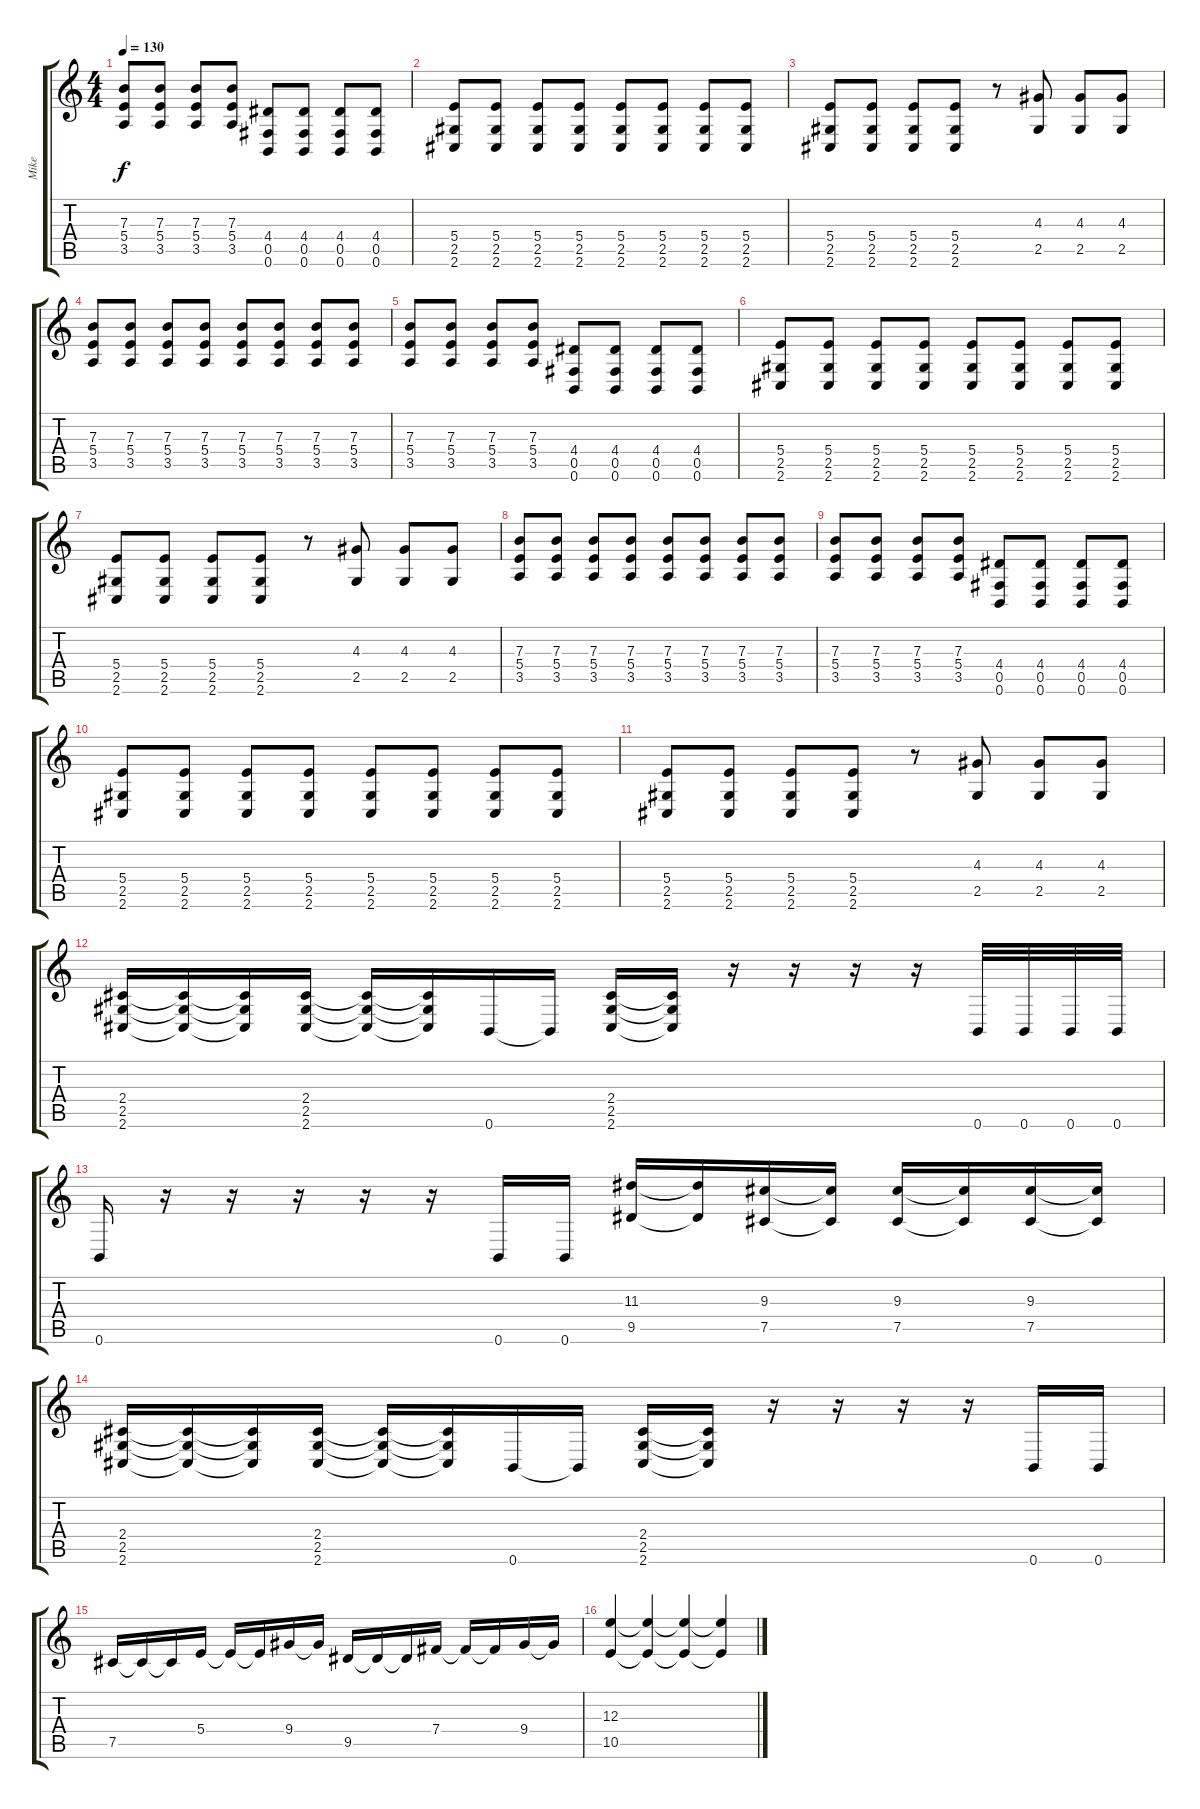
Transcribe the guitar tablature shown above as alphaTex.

\track ("Mike" "Mike") {instrument distortionguitar}
\staff {score tabs}
\tuning (Db4 Ab3 E3 B2 Gb2 B1) {hide}
\ts (4 4)
\tempo 130
\clef g2
\ks c
(7.3 5.4 3.5).8{dy f} (7.3 5.4 3.5).8 (7.3 5.4 3.5).8 (7.3 5.4 3.5).8 (4.4 0.5 0.6).8 (4.4 0.5 0.6).8 (4.4 0.5 0.6).8 (4.4 0.5 0.6).8 |
(5.4 2.5 2.6).8 (5.4 2.5 2.6).8 (5.4 2.5 2.6).8 (5.4 2.5 2.6).8 (5.4 2.5 2.6).8 (5.4 2.5 2.6).8 (5.4 2.5 2.6).8 (5.4 2.5 2.6).8 |
(5.4 2.5 2.6).8 (5.4 2.5 2.6).8 (5.4 2.5 2.6).8 (5.4 2.5 2.6).8 r.8 (4.3 2.5).8 (4.3 2.5).8 (4.3 2.5).8 |
(7.3 5.4 3.5).8 (7.3 5.4 3.5).8 (7.3 5.4 3.5).8 (7.3 5.4 3.5).8 (7.3 5.4 3.5).8 (7.3 5.4 3.5).8 (7.3 5.4 3.5).8 (7.3 5.4 3.5).8 |
(7.3 5.4 3.5).8 (7.3 5.4 3.5).8 (7.3 5.4 3.5).8 (7.3 5.4 3.5).8 (4.4 0.5 0.6).8 (4.4 0.5 0.6).8 (4.4 0.5 0.6).8 (4.4 0.5 0.6).8 |
(5.4 2.5 2.6).8 (5.4 2.5 2.6).8 (5.4 2.5 2.6).8 (5.4 2.5 2.6).8 (5.4 2.5 2.6).8 (5.4 2.5 2.6).8 (5.4 2.5 2.6).8 (5.4 2.5 2.6).8 |
(5.4 2.5 2.6).8 (5.4 2.5 2.6).8 (5.4 2.5 2.6).8 (5.4 2.5 2.6).8 r.8 (4.3 2.5).8 (4.3 2.5).8 (4.3 2.5).8 |
(7.3 5.4 3.5).8 (7.3 5.4 3.5).8 (7.3 5.4 3.5).8 (7.3 5.4 3.5).8 (7.3 5.4 3.5).8 (7.3 5.4 3.5).8 (7.3 5.4 3.5).8 (7.3 5.4 3.5).8 |
(7.3 5.4 3.5).8 (7.3 5.4 3.5).8 (7.3 5.4 3.5).8 (7.3 5.4 3.5).8 (4.4 0.5 0.6).8 (4.4 0.5 0.6).8 (4.4 0.5 0.6).8 (4.4 0.5 0.6).8 |
(5.4 2.5 2.6).8 (5.4 2.5 2.6).8 (5.4 2.5 2.6).8 (5.4 2.5 2.6).8 (5.4 2.5 2.6).8 (5.4 2.5 2.6).8 (5.4 2.5 2.6).8 (5.4 2.5 2.6).8 |
(5.4 2.5 2.6).8 (5.4 2.5 2.6).8 (5.4 2.5 2.6).8 (5.4 2.5 2.6).8 r.8 (4.3 2.5).8 (4.3 2.5).8 (4.3 2.5).8 |
(2.4 2.5 2.6).16 (2.4{t} 2.5{t} 2.6{t}).16 (2.4{t} 2.5{t} 2.6{t}).16 (2.4 2.5 2.6).16 (2.4{t} 2.5{t} 2.6{t}).16 (2.4{t} 2.5{t} 2.6{t}).16 0.6.16 0.6{t}.16 (2.4 2.5 2.6).16 (2.4{t} 2.5{t} 2.6{t}).16 r.16 r.16 r.16 r.16 0.6.32 0.6.32 0.6.32 0.6.32 |
0.6.16 r.16 r.16 r.16 r.16 r.16 0.6.16 0.6.16 (11.3 9.5).16 (11.3{t} 9.5{t}).16 (9.3 7.5).16 (9.3{t} 7.5{t}).16 (9.3 7.5).16 (9.3{t} 7.5{t}).16 (9.3 7.5).16 (9.3{t} 7.5{t}).16 |
(2.4 2.5 2.6).16 (2.4{t} 2.5{t} 2.6{t}).16 (2.4{t} 2.5{t} 2.6{t}).16 (2.4 2.5 2.6).16 (2.4{t} 2.5{t} 2.6{t}).16 (2.4{t} 2.5{t} 2.6{t}).16 0.6.16 0.6{t}.16 (2.4 2.5 2.6).16 (2.4{t} 2.5{t} 2.6{t}).16 r.16 r.16 r.16 r.16 0.6.16 0.6.16 |
7.5.16 7.5{t}.16 7.5{t}.16 5.4.16 5.4{t}.16 5.4{t}.16 9.4.16 9.4{t}.16 9.5.16 9.5{t}.16 9.5{t}.16 7.4.16 7.4{t}.16 7.4{t}.16 9.4.16 9.4{t}.16 |
(12.3 10.5).4 (12.3{t} 10.5{t}).4 (12.3{t} 10.5{t}).4 (12.3{t} 10.5{t}).4
